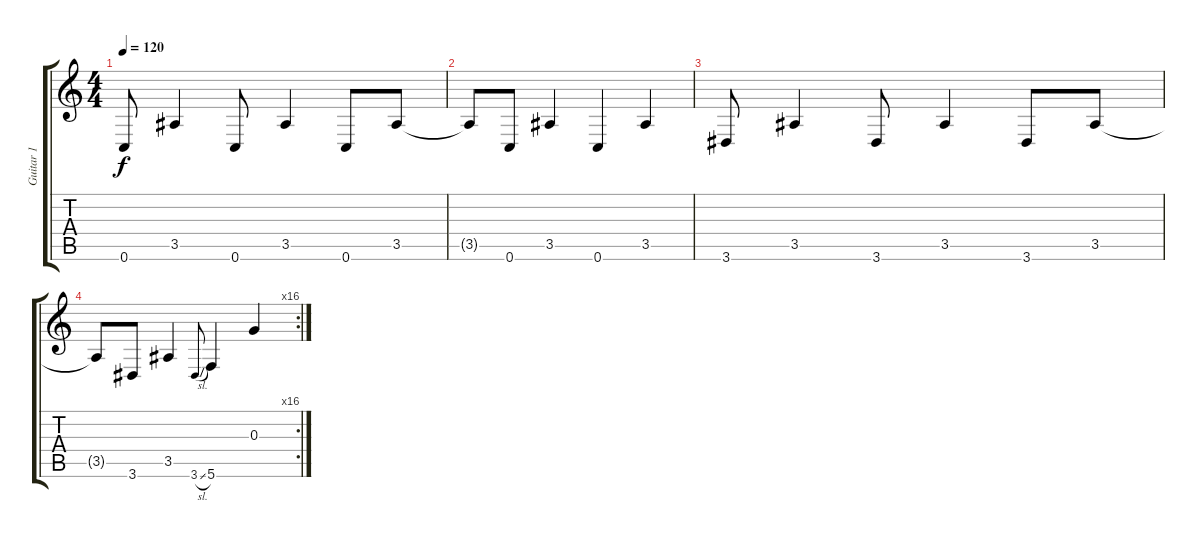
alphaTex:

\track ("Guitar 1" "Guitar 1") {instrument acousticguitarsteel}
\staff {score tabs}
\tuning (E4 C4 G3 C3 G2 C2) {hide}
\ts (4 4)
\tempo 120
\clef g2
\ks c
0.6.8{dy f instrument acousticguitarsteel} 3.5.4 0.6.8 3.5.4 0.6.8 3.5.8 |
3.5{t}.8 0.6.8 3.5.4 0.6.4 3.5.4 |
3.6.8 3.5.4 3.6.8 3.5.4 3.6.8 3.5.8 |
\rc 16
3.5{t}.8 3.6.8 3.5.4 3.6{sl}.8{gr onbeat} 5.6.4 0.3.4
